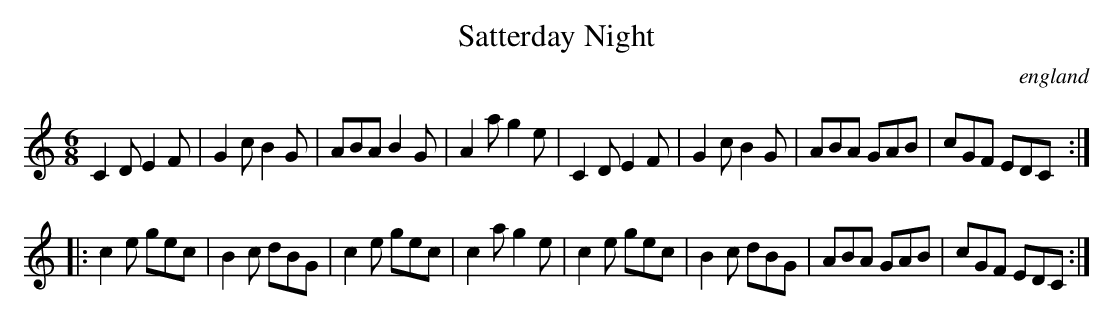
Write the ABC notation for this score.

X:1
T:Satterday Night
O:england
M:6/8
K:C
C2D E2F|G2c B2G|ABA B2G|A2a g2e|\
C2D E2F|G2c B2G|ABA GAB|cGF EDC:|
|:c2e gec|B2c dBG|c2e gec|c2a g2e|\
c2e gec|B2c dBG|ABA GAB|cGF EDC:|
